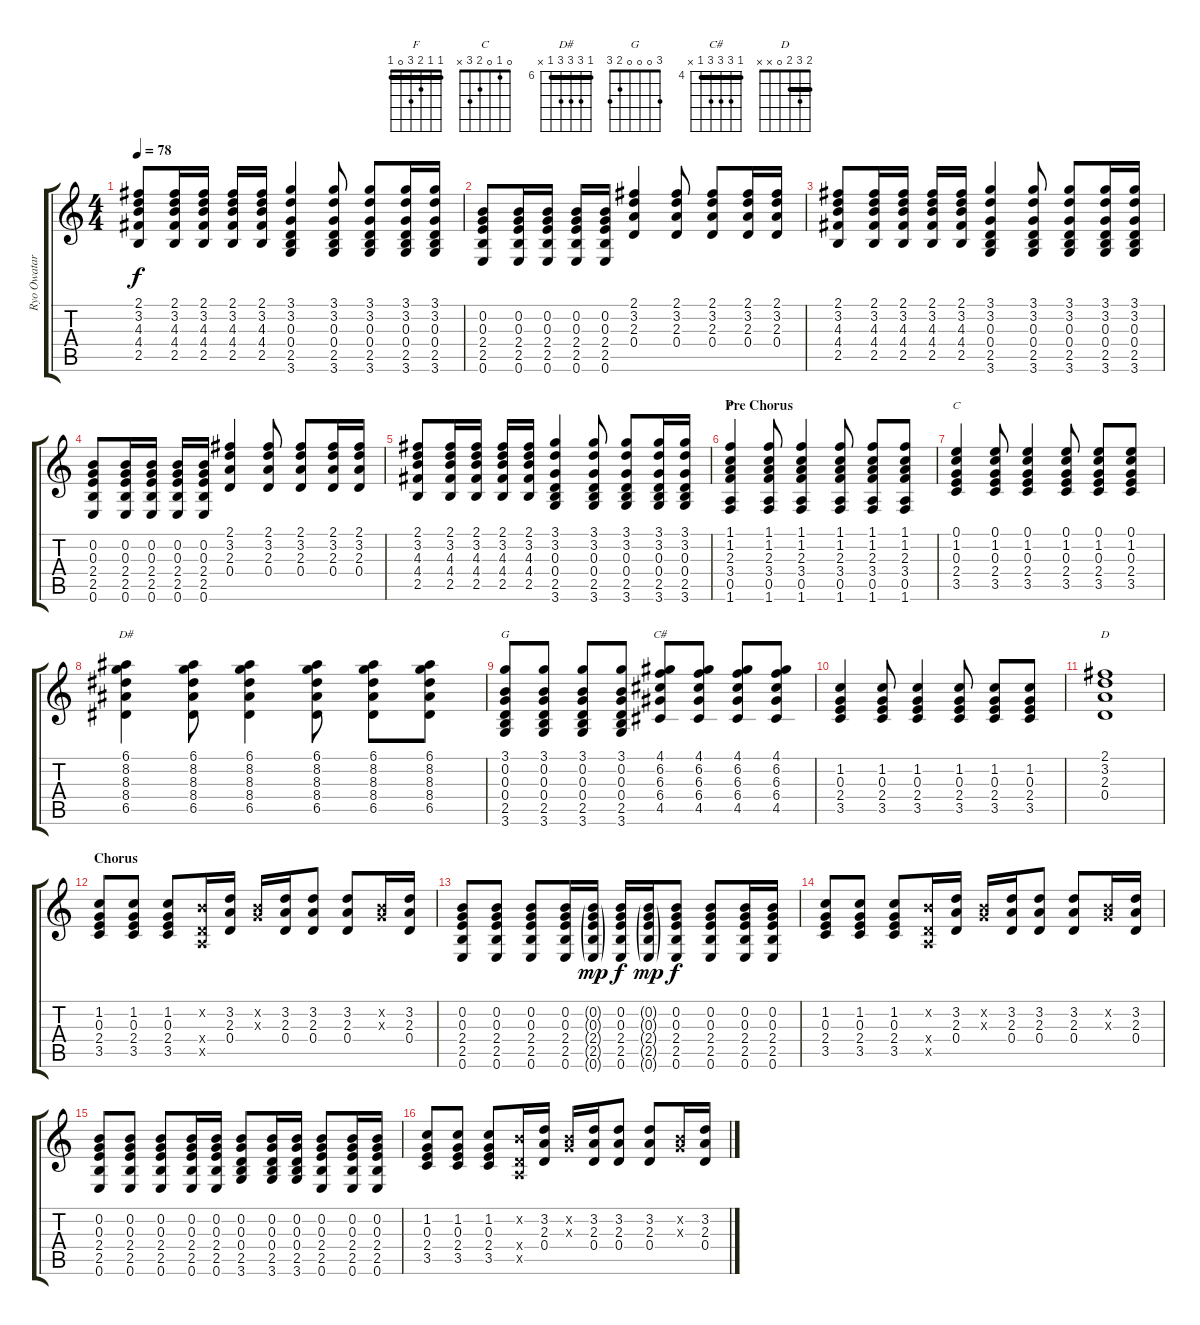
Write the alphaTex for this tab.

\track ("Ryo Owatari" "Ryo Owatar") {instrument acousticguitarnylon}
\staff {score tabs}
\tuning (E4 B3 G3 D3 A2 E2) {hide}
\chord ("F" 1 1 2 3 0 1) {barre 1}
\chord ("C" 0 1 0 2 3 x)
\chord ("D#" 6 8 8 8 6 x) {firstfret 6 barre 6}
\chord ("G" 3 0 0 0 2 3)
\chord ("C#" 4 6 6 6 4 x) {firstfret 4 barre 4}
\chord ("D" 2 3 2 0 x x) {barre 2}
\ts (4 4)
\tempo 78
\clef g2
\ks c
(2.1 3.2 4.3 4.4 2.5).8{dy f} (2.1 3.2 4.3 4.4 2.5).16 (2.1 3.2 4.3 4.4 2.5).16 (2.1 3.2 4.3 4.4 2.5).16 (2.1 3.2 4.3 4.4 2.5).16 (3.1 3.2 0.3 0.4 2.5 3.6).4 (3.1 3.2 0.3 0.4 2.5 3.6).8 (3.1 3.2 0.3 0.4 2.5 3.6).8 (3.1 3.2 0.3 0.4 2.5 3.6).16 (3.1 3.2 0.3 0.4 2.5 3.6).16 |
(0.2 0.3 2.4 2.5 0.6).8 (0.2 0.3 2.4 2.5 0.6).16 (0.2 0.3 2.4 2.5 0.6).16 (0.2 0.3 2.4 2.5 0.6).16 (0.2 0.3 2.4 2.5 0.6).16 (2.1 3.2 2.3 0.4).4 (2.1 3.2 2.3 0.4).8 (2.1 3.2 2.3 0.4).8 (2.1 3.2 2.3 0.4).16 (2.1 3.2 2.3 0.4).16 |
(2.1 3.2 4.3 4.4 2.5).8 (2.1 3.2 4.3 4.4 2.5).16 (2.1 3.2 4.3 4.4 2.5).16 (2.1 3.2 4.3 4.4 2.5).16 (2.1 3.2 4.3 4.4 2.5).16 (3.1 3.2 0.3 0.4 2.5 3.6).4 (3.1 3.2 0.3 0.4 2.5 3.6).8 (3.1 3.2 0.3 0.4 2.5 3.6).8 (3.1 3.2 0.3 0.4 2.5 3.6).16 (3.1 3.2 0.3 0.4 2.5 3.6).16 |
(0.2 0.3 2.4 2.5 0.6).8 (0.2 0.3 2.4 2.5 0.6).16 (0.2 0.3 2.4 2.5 0.6).16 (0.2 0.3 2.4 2.5 0.6).16 (0.2 0.3 2.4 2.5 0.6).16 (2.1 3.2 2.3 0.4).4 (2.1 3.2 2.3 0.4).8 (2.1 3.2 2.3 0.4).8 (2.1 3.2 2.3 0.4).16 (2.1 3.2 2.3 0.4).16 |
(2.1 3.2 4.3 4.4 2.5).8 (2.1 3.2 4.3 4.4 2.5).16 (2.1 3.2 4.3 4.4 2.5).16 (2.1 3.2 4.3 4.4 2.5).16 (2.1 3.2 4.3 4.4 2.5).16 (3.1 3.2 0.3 0.4 2.5 3.6).4 (3.1 3.2 0.3 0.4 2.5 3.6).8 (3.1 3.2 0.3 0.4 2.5 3.6).8 (3.1 3.2 0.3 0.4 2.5 3.6).16 (3.1 3.2 0.3 0.4 2.5 3.6).16 |
\section ("" "Pre Chorus")
(1.1 1.2 2.3 3.4 0.5 1.6).4{ch "F"} (1.1 1.2 2.3 3.4 0.5 1.6).8 (1.1 1.2 2.3 3.4 0.5 1.6).4 (1.1 1.2 2.3 3.4 0.5 1.6).8 (1.1 1.2 2.3 3.4 0.5 1.6).8 (1.1 1.2 2.3 3.4 0.5 1.6).8 |
(0.1 1.2 0.3 2.4 3.5).4{ch "C"} (0.1 1.2 0.3 2.4 3.5).8 (0.1 1.2 0.3 2.4 3.5).4 (0.1 1.2 0.3 2.4 3.5).8 (0.1 1.2 0.3 2.4 3.5).8 (0.1 1.2 0.3 2.4 3.5).8 |
(6.1 8.2 8.3 8.4 6.5).4{ch "D#"} (6.1 8.2 8.3 8.4 6.5).8 (6.1 8.2 8.3 8.4 6.5).4 (6.1 8.2 8.3 8.4 6.5).8 (6.1 8.2 8.3 8.4 6.5).8 (6.1 8.2 8.3 8.4 6.5).8 |
(3.1 0.2 0.3 0.4 2.5 3.6).8{ch "G"} (3.1 0.2 0.3 0.4 2.5 3.6).8 (3.1 0.2 0.3 0.4 2.5 3.6).8 (3.1 0.2 0.3 0.4 2.5 3.6).8 (4.1 6.2 6.3 6.4 4.5).8{ch "C#"} (4.1 6.2 6.3 6.4 4.5).8 (4.1 6.2 6.3 6.4 4.5).8 (4.1 6.2 6.3 6.4 4.5).8 |
(1.2 0.3 2.4 3.5).4 (1.2 0.3 2.4 3.5).8 (1.2 0.3 2.4 3.5).4 (1.2 0.3 2.4 3.5).8 (1.2 0.3 2.4 3.5).8 (1.2 0.3 2.4 3.5).8 |
(2.1 3.2 2.3 0.4).1{ch "D"} |
\section ("" "Chorus")
(1.2 0.3 2.4 3.5).8 (1.2 0.3 2.4 3.5).8 (1.2 0.3 2.4 3.5).8 (0.2{x} 0.4{x} 0.5{x}).16 (3.2 2.3 0.4).16 (0.2{x} 0.3{x}).16 (3.2 2.3 0.4).16 (3.2 2.3 0.4).8 (3.2 2.3 0.4).8 (0.2{x} 0.3{x}).16 (3.2 2.3 0.4).16 |
(0.2 0.3 2.4 2.5 0.6).8 (0.2 0.3 2.4 2.5 0.6).8 (0.2 0.3 2.4 2.5 0.6).8 (0.2 0.3 2.4 2.5 0.6).16 (0.2{g} 0.3{g} 2.4{g} 2.5{g} 0.6{g}).16{dy mp} (0.2 0.3 2.4 2.5 0.6).16{dy f} (0.2{g} 0.3{g} 2.4{g} 2.5{g} 0.6{g}).16{dy mp} (0.2 0.3 2.4 2.5 0.6).8{dy f} (0.2 0.3 2.4 2.5 0.6).8 (0.2 0.3 2.4 2.5 0.6).16 (0.2 0.3 2.4 2.5 0.6).16 |
(1.2 0.3 2.4 3.5).8 (1.2 0.3 2.4 3.5).8 (1.2 0.3 2.4 3.5).8 (0.2{x} 0.4{x} 0.5{x}).16 (3.2 2.3 0.4).16 (0.2{x} 0.3{x}).16 (3.2 2.3 0.4).16 (3.2 2.3 0.4).8 (3.2 2.3 0.4).8 (0.2{x} 0.3{x}).16 (3.2 2.3 0.4).16 |
(0.2 0.3 2.4 2.5 0.6).8 (0.2 0.3 2.4 2.5 0.6).8 (0.2 0.3 2.4 2.5 0.6).8 (0.2 0.3 2.4 2.5 0.6).16 (0.2 0.3 2.4 2.5 0.6).16 (0.2 0.3 0.4 2.5 3.6).8 (0.2 0.3 0.4 2.5 3.6).16 (0.2 0.3 0.4 2.5 3.6).16 (0.2 0.3 2.4 2.5 0.6).8 (0.2 0.3 2.4 2.5 0.6).16 (0.2 0.3 2.4 2.5 0.6).16 |
(1.2 0.3 2.4 3.5).8 (1.2 0.3 2.4 3.5).8 (1.2 0.3 2.4 3.5).8 (0.2{x} 0.4{x} 0.5{x}).16 (3.2 2.3 0.4).16 (0.2{x} 0.3{x}).16 (3.2 2.3 0.4).16 (3.2 2.3 0.4).8 (3.2 2.3 0.4).8 (0.2{x} 0.3{x}).16 (3.2 2.3 0.4).16
